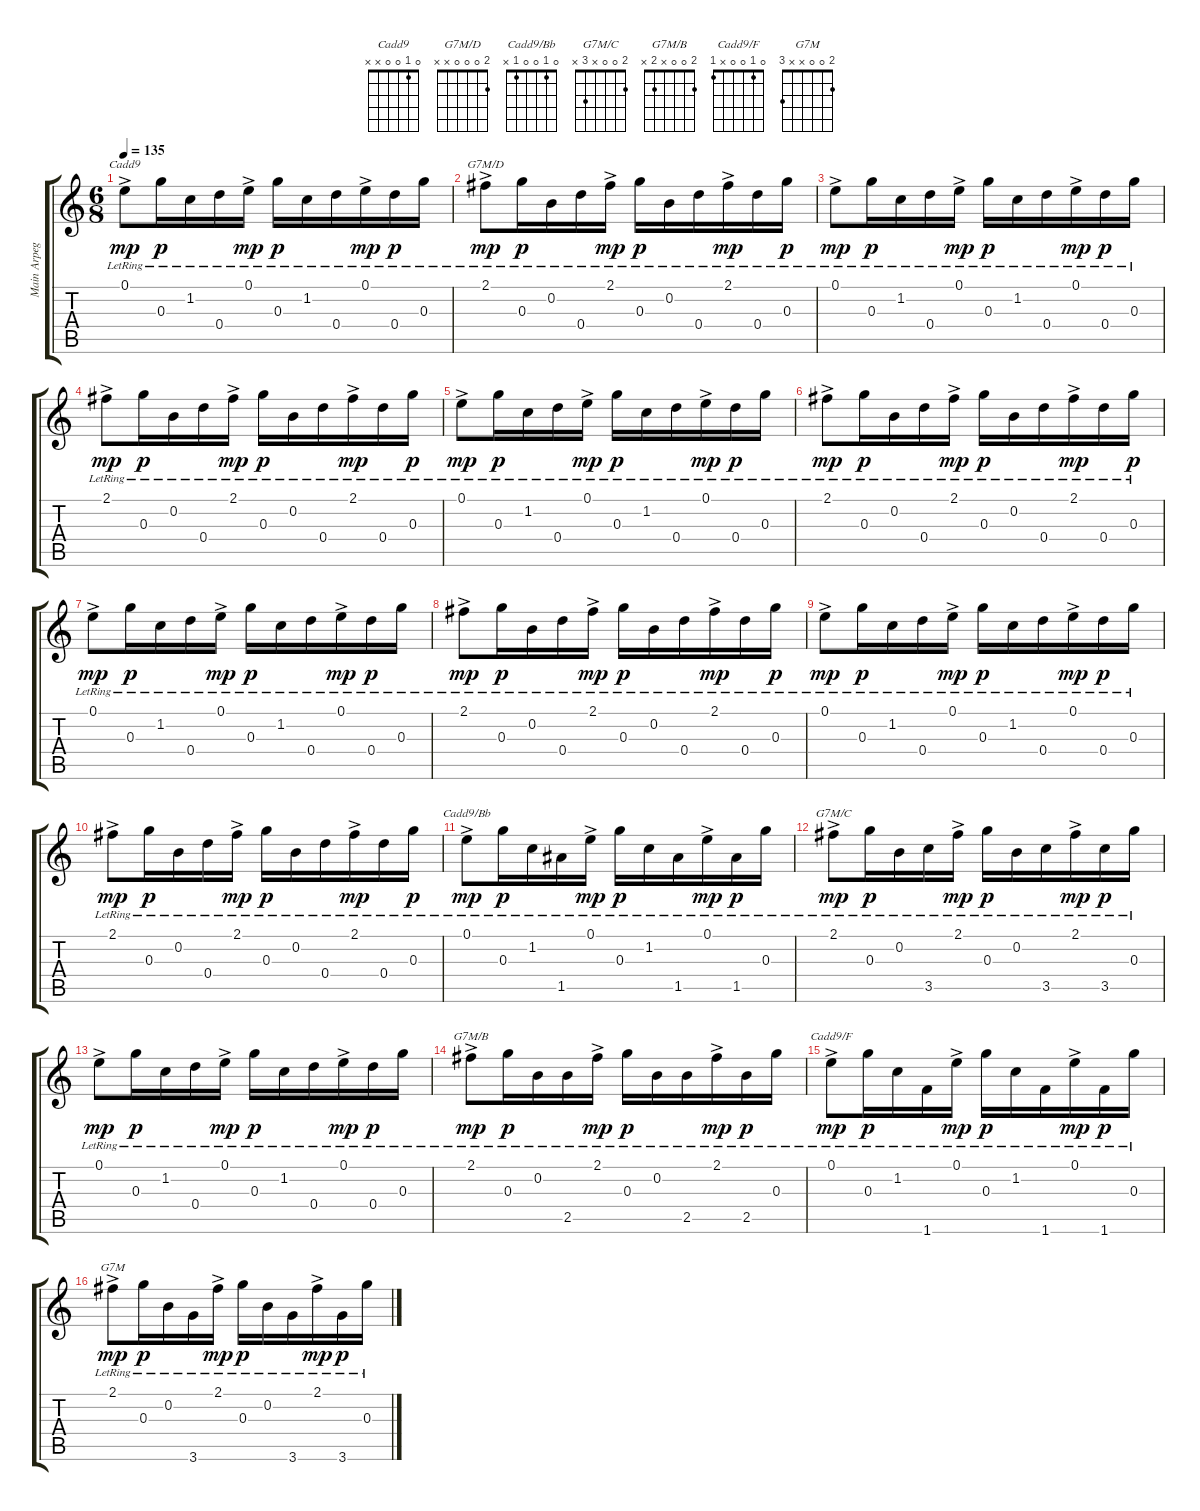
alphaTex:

\track ("Main Arpegio" "Main Arpeg") {instrument acousticguitarnylon}
\staff {score tabs}
\tuning (E4 B3 G4 D4 A3 E3) {hide}
\chord ("Cadd9" 0 1 0 0 x x)
\chord ("G7M/D" 2 0 0 0 x x)
\chord ("Cadd9/Bb" 0 1 0 0 1 x)
\chord ("G7M/C" 2 0 0 x 3 x)
\chord ("G7M/B" 2 0 0 x 2 x)
\chord ("Cadd9/F" 0 1 0 0 x 1)
\chord ("G7M" 2 0 0 x x 3)
\ts (6 8)
\tempo 135
\clef g2
\ks c
0.1{ac lr}.8{ch "Cadd9" dy mp} 0.3{lr}.16{dy p} 1.2{lr}.16 0.4{lr}.16 0.1{ac lr}.16{dy mp} 0.3{lr}.16{dy p} 1.2{lr}.16 0.4{lr}.16 0.1{ac lr}.16{dy mp} 0.4{lr}.16{dy p} 0.3{lr}.16 |
2.1{ac lr}.8{ch "G7M/D" dy mp} 0.3{lr}.16{dy p} 0.2{lr}.16 0.4{lr}.16 2.1{ac lr}.16{dy mp} 0.3{lr}.16{dy p} 0.2{lr}.16 0.4{lr}.16 2.1{ac lr}.16{dy mp} 0.4{lr}.16 0.3{lr}.16{dy p} |
0.1{ac lr}.8{dy mp} 0.3{lr}.16{dy p} 1.2{lr}.16 0.4{lr}.16 0.1{ac lr}.16{dy mp} 0.3{lr}.16{dy p} 1.2{lr}.16 0.4{lr}.16 0.1{ac lr}.16{dy mp} 0.4{lr}.16{dy p} 0.3{lr}.16 |
2.1{ac lr}.8{dy mp} 0.3{lr}.16{dy p} 0.2{lr}.16 0.4{lr}.16 2.1{ac lr}.16{dy mp} 0.3{lr}.16{dy p} 0.2{lr}.16 0.4{lr}.16 2.1{ac lr}.16{dy mp} 0.4{lr}.16 0.3{lr}.16{dy p} |
0.1{ac lr}.8{dy mp} 0.3{lr}.16{dy p} 1.2{lr}.16 0.4{lr}.16 0.1{ac lr}.16{dy mp} 0.3{lr}.16{dy p} 1.2{lr}.16 0.4{lr}.16 0.1{ac lr}.16{dy mp} 0.4{lr}.16{dy p} 0.3{lr}.16 |
2.1{ac lr}.8{dy mp} 0.3{lr}.16{dy p} 0.2{lr}.16 0.4{lr}.16 2.1{ac lr}.16{dy mp} 0.3{lr}.16{dy p} 0.2{lr}.16 0.4{lr}.16 2.1{ac lr}.16{dy mp} 0.4{lr}.16 0.3{lr}.16{dy p} |
0.1{ac lr}.8{dy mp} 0.3{lr}.16{dy p} 1.2{lr}.16 0.4{lr}.16 0.1{ac lr}.16{dy mp} 0.3{lr}.16{dy p} 1.2{lr}.16 0.4{lr}.16 0.1{ac lr}.16{dy mp} 0.4{lr}.16{dy p} 0.3{lr}.16 |
2.1{ac lr}.8{dy mp} 0.3{lr}.16{dy p} 0.2{lr}.16 0.4{lr}.16 2.1{ac lr}.16{dy mp} 0.3{lr}.16{dy p} 0.2{lr}.16 0.4{lr}.16 2.1{ac lr}.16{dy mp} 0.4{lr}.16 0.3{lr}.16{dy p} |
0.1{ac lr}.8{dy mp} 0.3{lr}.16{dy p} 1.2{lr}.16 0.4{lr}.16 0.1{ac lr}.16{dy mp} 0.3{lr}.16{dy p} 1.2{lr}.16 0.4{lr}.16 0.1{ac lr}.16{dy mp} 0.4{lr}.16{dy p} 0.3{lr}.16 |
2.1{ac lr}.8{dy mp} 0.3{lr}.16{dy p} 0.2{lr}.16 0.4{lr}.16 2.1{ac lr}.16{dy mp} 0.3{lr}.16{dy p} 0.2{lr}.16 0.4{lr}.16 2.1{ac lr}.16{dy mp} 0.4{lr}.16 0.3{lr}.16{dy p} |
0.1{ac lr}.8{ch "Cadd9/Bb" dy mp} 0.3{lr}.16{dy p} 1.2{lr}.16 1.5{lr}.16 0.1{ac lr}.16{dy mp} 0.3{lr}.16{dy p} 1.2{lr}.16 1.5{lr}.16 0.1{ac lr}.16{dy mp} 1.5{lr}.16{dy p} 0.3{lr}.16 |
2.1{ac lr}.8{ch "G7M/C" dy mp} 0.3{lr}.16{dy p} 0.2{lr}.16 3.5{lr}.16 2.1{ac lr}.16{dy mp} 0.3{lr}.16{dy p} 0.2{lr}.16 3.5{lr}.16 2.1{ac lr}.16{dy mp} 3.5{lr}.16{dy p} 0.3{lr}.16 |
0.1{ac lr}.8{dy mp} 0.3{lr}.16{dy p} 1.2{lr}.16 0.4{lr}.16 0.1{ac lr}.16{dy mp} 0.3{lr}.16{dy p} 1.2{lr}.16 0.4{lr}.16 0.1{ac lr}.16{dy mp} 0.4{lr}.16{dy p} 0.3{lr}.16 |
2.1{ac lr}.8{ch "G7M/B" dy mp} 0.3{lr}.16{dy p} 0.2{lr}.16 2.5{lr}.16 2.1{ac lr}.16{dy mp} 0.3{lr}.16{dy p} 0.2{lr}.16 2.5{lr}.16 2.1{ac lr}.16{dy mp} 2.5{lr}.16{dy p} 0.3{lr}.16 |
0.1{ac lr}.8{ch "Cadd9/F" dy mp} 0.3{lr}.16{dy p} 1.2{lr}.16 1.6{lr}.16 0.1{ac lr}.16{dy mp} 0.3{lr}.16{dy p} 1.2{lr}.16 1.6{lr}.16 0.1{ac lr}.16{dy mp} 1.6{lr}.16{dy p} 0.3{lr}.16 |
2.1{ac lr}.8{ch "G7M" dy mp} 0.3{lr}.16{dy p} 0.2{lr}.16 3.6{lr}.16 2.1{ac lr}.16{dy mp} 0.3{lr}.16{dy p} 0.2{lr}.16 3.6{lr}.16 2.1{ac lr}.16{dy mp} 3.6{lr}.16{dy p} 0.3{lr}.16
